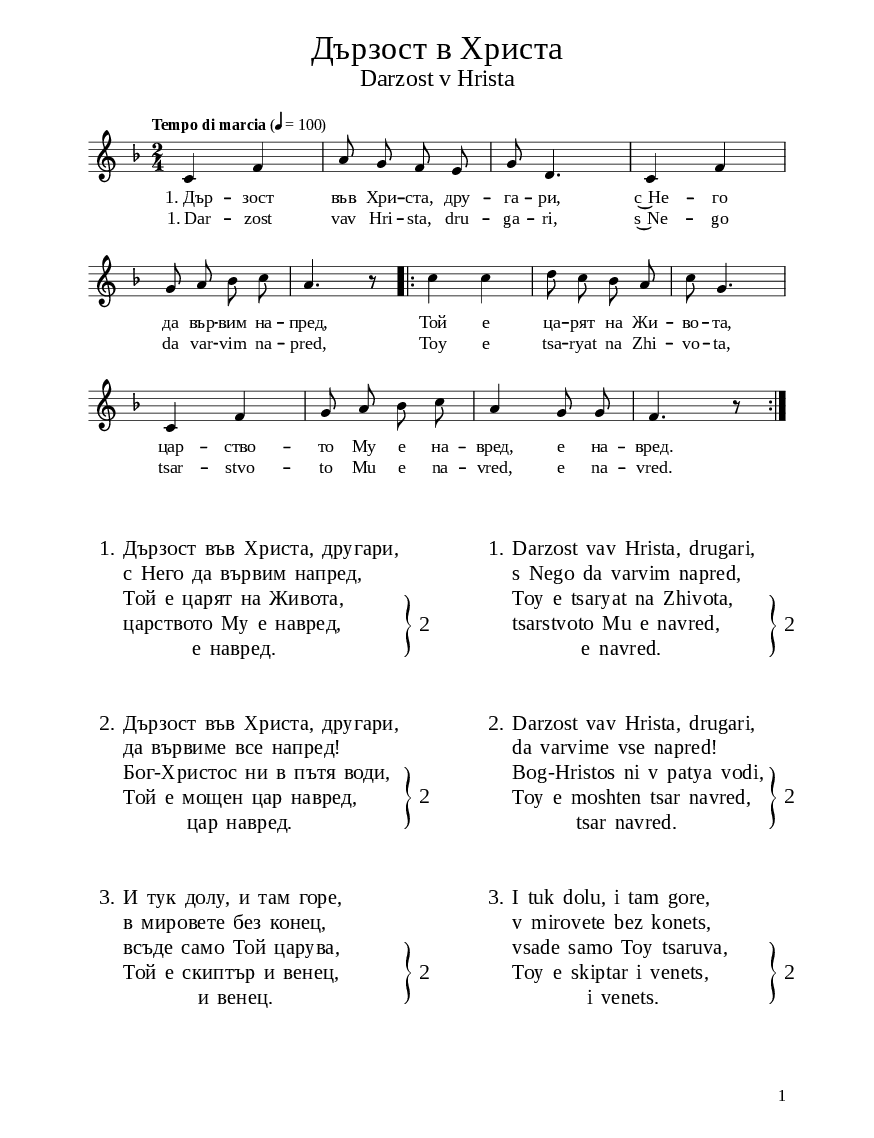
\version "2.24.0"

% include paper part and global functions
\include "include/globals.ily"


"rightBraces052_1" = \markup {
  \column {
    % repeat braces
    \translate #'(0 . -9.2 )
    \right-brace #30

    \translate #'(0 . -13.6 )
    \right-brace #30

    \translate #'(0 . -13.9 )
    \right-brace #30

  }
  \column {
    % repeat numbers
    \translate #'(0 . -9.7 )
    2

    \translate #'(0 . -16.6 )
    2

    \translate #'(0 . -16.9 )
    2

  }
}

"rightBraces052_2" = \markup {
  \column {
    % repeat braces
    \translate #'(0 . -9.1 )
    \right-brace #30

    \translate #'(0 . -13.9 )
    \right-brace #30

    \translate #'(0 . -13.7 )
    \right-brace #30

    \translate #'(0 . -14 )
    \right-brace #30

    \translate #'(0 . -13.9 )
    \right-brace #30
  }
  \column {
    % repeat numbers
    \translate #'(0 . -9.7 )
    2

    \translate #'(0 . -16.8 )
    2

    \translate #'(0 . -16.8 )
    2

    \translate #'(0 . -16.9 )
    2

    \translate #'(0 . -16.9 )
    2
  }
}

\bookpart {
  \include "include/bookpart-paper.ily"
  \score {
    \include "include/score-layout.ily"

    \new Voice \absolute  {
      \clef treble
      \key f \major
      \time 2/4
      \tempoFunc "Tempo di marcia" 4 "100"
      \autoBeamOff
      \autoBeamOff
      c'4 f' | a'8 g' f' e' | g'8 d'4. | c'4 f' \break |
      g'8 a' bes' c'' | a'4. r8 \repeat volta 2 {
        | c''4 c'' | d''8 c'' bes' a' | c''8 g'4. \break |
        c'4  f'4 | g'8 a' bes' c'' a'4 g'8 g' | f'4. r8
      } \break
    }

    \addlyrics {
      "1. Дър" -- зост във Хри -- ста, дру -- га -- ри, с~Не -- го
      да вър -- вим на -- пред, Той е ца -- рят на Жи -- во -- та,
      цар -- ство -- то Му е на -- вред, е на -- вред.
    }

    \addlyrics {
      "1. Dar" -- zost vav Hri -- sta, dru -- ga -- ri, s~Ne -- go
      da var -- vim na -- pred, Toy e tsa -- ryat na Zhi -- vo -- ta,
      tsar -- stvo -- to Mu e na -- vred, e na -- vred.
    }

    \header {
      title = \titleFunc "Дързост в Христа" "Darzost v Hrista"
    }

    \midi{}

  } % score

  \markup \fontsize #bgCoupletFontSize {
    \hspace #1
    \override #`(baseline-skip . ,bgCoupletBaselineSkip)
    \column {
      \line {   "   "}
      \line {   1.  Дързост във Христа, другари,}

      \line {   "   " с Него да вървим напред,}

      \line {   "   " Той е царят на Живота,}

      \line {   "   " царството Му е навред,}

      \line {   "                " е навред.}

      \line {   "   "}
      \line {   "   "}

      \line {   2.  Дързост във Христа, другари,}

      \line {   "   " да вървиме все напред!}

      \line {   "   " Бог-Христос ни в пътя води,}

      \line {   "   " Той е мощен цар навред,}

      \line {   "               " цар навред.}
      \line {   "   "}
      \line {   "   "}

      \line {   3.  И тук долу, и там горе, }

      \line {   "   " в мировете без конец, }

      \line {   "   " всъде само Той царува, }

      \line {   "   " Той е скиптър и венец, }

      \line {   "                 " и венец. }
    }\"rightBraces052_1"
    \hspace #5
    \override #`(baseline-skip . ,bgCoupletBaselineSkip)
    \column {
      \line {   "   "}
      \line {   1.  Darzost vav Hrista, drugari,}

      \line {   "   " s Nego da varvim napred,}

      \line {   "   " Toy e tsaryat na Zhivota,}

      \line {   "   " tsarstvoto Mu e navred,}

      \line {   "                " e navred.}

      \line {   "   "}
      \line {   "   "}

      \line {   2.  Darzost vav Hrista, drugari,}

      \line {   "   " da varvime vse napred!}

      \line {   "   " Bog-Hristos ni v patya vodi,}

      \line {   "   " Toy e moshten tsar navred,}

      \line {   "               " tsar navred.}
      \line {   "   "}
      \line {   "   "}

      \line {   3.  I tuk dolu, i tam gore, }

      \line {   "   " v mirovete bez konets, }

      \line {   "   " vsade samo Toy tsaruva, }

      \line {   "   " Toy e skiptar i venets, }

      \line {   "                 " i venets. }
    } \"rightBraces052_1" %column
  } % markup

\pageBreak

\markup \fontsize #bgCoupletFontSize {
    \hspace #1
    \override #`(baseline-skip . ,bgCoupletBaselineSkip)
    \column {

\line {   "   "}
\line {   4.  Управлява, благославя - }

\line {   "   " всичко в Мъдрост да расте, }

\line {   "   " плодове на Правда свята }

\line {   "   " в жертва да Му принесе, }

\line {   "              " принесе. }

\line {   "   "}
\line {   "   "}

\line {   5. Ето днес ни горе викат, }

\line {   "   " към Небето да вървим, }

\line {   "   " че там Радост ни очаква. }

\line {   "   " нов град да си съградим, }

\line {   "              " съградим. }

\line {   "   "}
\line {   "   "}

\line {   6. От смъртта се не плашете, }

\line {   "   " не загива същността, }

\line {   "   " туй, що смърт зовеме тука, }

\line {   "   " за Небето е врата, }

\line {   "              " е врата. }

\line {   "   "}
\line {   "   "}

\line {   7. С радост и хвалебни песни }

\line {   "   " ще прекрачим нейни праг, }

\line {   "   " а отвъд Христос ни чака, }

\line {   "   " все тъй кротък, все тъй благ, }

\line {   "            " все тъй благ. }

\line {   "   "}
\line {   "   "}

\line {   8. И там Той ще ни научи, }

\line {   "   " тленното как да не тлей, }

\line {   "   " как с телото си човека }

\line {   "   " вечно може да живей, }

\line {   "             " да живей. }

}
\"rightBraces052_2"
\hspace #5
\override #`(baseline-skip . ,bgCoupletBaselineSkip)
\column {

\line {   "   "}
\line {   4.  Upravlyava, blagoslavya - }

\line {   "   " vsichko v Madrost da raste, }

\line {   "   " plodove na Pravda svyata }

\line {   "   " v zhertva da Mu prinese, }

\line {   "              " prinese. }

\line {   "   "}
\line {   "   "}

\line {   5. Eto dnes ni gore vikat, }

\line {   "   " kam Nebeto da varvim, }

\line {   "   " che tam Radost ni ochakva. }

\line {   "   " nov grad da si sagradim, }

\line {   "              " sagradim. }

\line {   "   "}
\line {   "   "}

\line {   6. Ot smartta se ne plashete, }

\line {   "   " ne zagiva sashtnostta, }

\line {   "   " tuy, shto smart zoveme tuka, }

\line {   "   " za Nebeto e vrata, }

\line {   "              " e vrata. }

\line {   "   "}
\line {   "   "}

\line {   7. S radost i hvalebni pesni }

\line {   "   " shte prekrachim neyni prag, }

\line {   "   " a otvad Hristos ni chaka, }

\line {   "   " vse tay krotak, vse tay blag, }

\line {   "            " vse tay blag. }

\line {   "   "}
\line {   "   "}

\line {   8. I tam Toy shte ni nauchi, }

\line {   "   " tlennoto kak da ne tley, }

\line {   "   " kak s teloto si choveka }

\line {   "   " vechno mozhe da zhivey, }

\line {   "             " da zhivey. }

    } %column
\"rightBraces052_2"
} % markup

  \pageBreak
  % include foreign translation(s) of the song
  \version "2.24.1"

\markup \fill-line { \fontsize #deTitleFontSize "Kühnheit in Christus" }
\markup \null
\markup \null
\markup \fontsize #+1.8 {
 
  \override #`(baseline-skip . ,deCoupletBaselineSkip)

  \column {

    \line {  1. Kühnheit in Christus, Freunde, }

    \line { "   "auf dass wir mit ihm vorwärts gehen,}

    \line { "   "er ist der König des Lebens, }

    \line { "   "sein Königreich ist überall, ist überall.}
    \line { " " }
    \line { 2. Kühnheit in Christus, Freunde,}

    \line { "   "auf dass wir immer vorwärts gehen!}

    \line { "   "Gott-Christus führt uns auf dem Weg,}

    \line { "   "Er ist der mächtige König überall,}

    \line { "   " "   "König überall.}
    \line { " " }
    \line { 3. Und hier unten, und dort oben,}

    \line { "   "in den Universen ohne Ende,}

    \line { "   "überall herrscht nur Er,}

    \line { "   "Er ist das Zepter und die Krone,}

    \line { "   " "   "und die Krone.}
    \line { " " }
    \line { 4. Er herrscht, segnet  –}

    \line { "   "auf dass alles in Weisheit gedeiht,}

    \line { "   "auf dass wir Ihm die Früchte}

    \line { "   "  der heiligen Gerechtigkeit }

    \line { "   "als Opfer bringen, bringen.}

  }
  \hspace #1
  \override #`(baseline-skip . ,deCoupletBaselineSkip)
  \column {
    \line { 5. Siehe, heute rufen sie uns nach oben,}

    \line { "   "auf dass wir zum Himmel fahren,}

    \line { "   "weil uns dort die Freude erwartet –}

    \line { "   "auf dass wir eine neue Stadt errichten,}

    \line { "   "errichten.}
    \line { " " }
    \line { 6. Fürchtet euch nicht vor dem Tod,}

    \line { "   "die Wesenheit vergeht nicht,}

    \line { "   "das, was wir hier Tod nennen,}

    \line { "   "ist für den Himmel ein Tor,}

    \line { "   " "  " ist ein Tor.}
    \line { " " }
    \line { 7. Mit Freude und mit Lobeshymnen}

    \line { "   "werden wir seine Schwelle übertreten,}

    \line { "   "und jenseits erwartet uns Christus}

    \line { "   "immer so sanft, immer so gütig,}

    \line { "   " "   "immer so gütig.}
    \line { " " }
    \line { 8. Und dort wird er uns lehren}

    \line { "   "wie das Vergängliche nicht vergeht,}

    \line { "   "wie der Mensch mit seinem Körper}

    \line { "   "ewig leben soll,}

    \line { "   "leben soll.}

  }
}


} % bookpart
